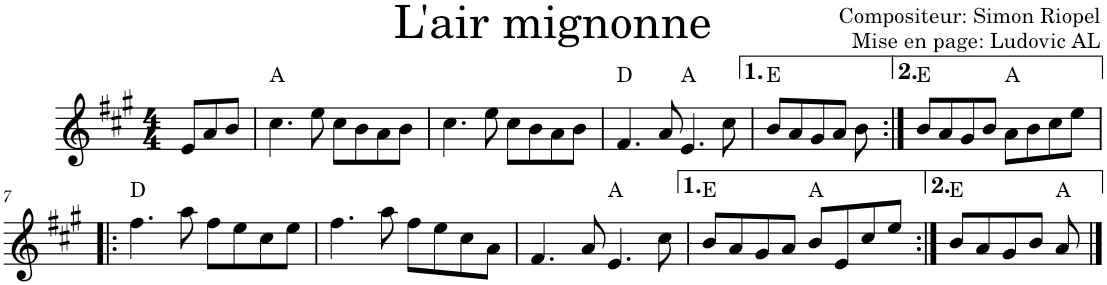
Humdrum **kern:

**kern	**harte
*part1	*part1
*staff1	*
*I"Violon	*
*I'Vln.	*
*clefG2	*
*k[f#c#g#]	*
*M4/4	*
=1	=1
8e/L	.
8a/	.
8b/J	.
=2	=2
4.cc#\	A:maj
8ee\	.
8cc#\L	.
8b\	.
8a\	.
8b\J	.
=3	=3
4.cc#\	.
8ee\	.
8cc#\L	.
8b\	.
8a\	.
8b\J	.
=4	=4
4.f#/	D:maj
8a/	.
4.e/	A:maj
8cc#\	.
=5	=5
8b/L	E:maj
8a/	.
8g#/	.
8a/J	.
8b\	.
=6:|!	=6:|!
8b/L	E:maj
8a/	.
8g#/	.
8b/J	.
8a\L	A:maj
8b\	.
8cc#\	.
8ee\J	.
!!LO:LB:g=z
=7!|:	=7!|:
4.ff#\	D:maj
8aa\	.
8ff#\L	.
8ee\	.
8cc#\	.
8ee\J	.
=8	=8
4.ff#\	.
8aa\	.
8ff#\L	.
8ee\	.
8cc#\	.
8a\J	.
=9	=9
4.f#/	.
8a/	.
4.e/	A:maj
8cc#\	.
=10	=10
8b/L	E:maj
8a/	.
8g#/	.
8a/J	.
8b/L	A:maj
8e/	.
8cc#/	.
8ee/J	.
=11:|!	=11:|!
8b/L	E:maj
8a/	.
8g#/	.
8b/J	.
8a/	A:maj
==	==
*-	*-
